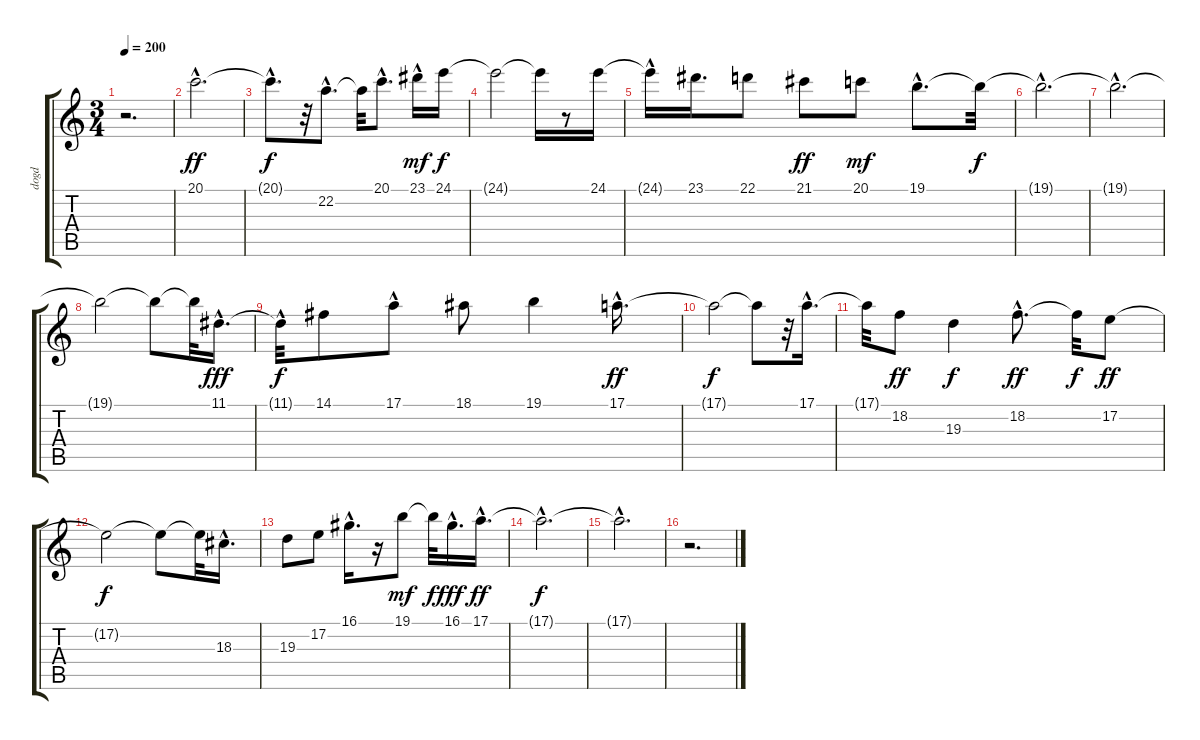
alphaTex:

\track ("dogd" "dogd") {instrument flute}
\staff {score tabs}
\tuning (E4 B3 G3 D3 A2 E2) {hide}
\ts (3 4)
\tempo 200
\clef g2
\ks c
r.2{d dy ff instrument flute} |
20.1{hac}.2{d} |
20.1{hac t}.8{d dy f} r.32 22.2{hac}.8{d} 22.2{t}.32 20.1{hac}.8{d} 23.1{hac}.16{dy mf} 24.1.16{dy f} |
24.1{t}.2 24.1{t}.16 r.8 24.1.16 |
24.1{hac t}.16 23.1.16{d} 22.1.8 21.1.8{dy ff} 20.1.8{dy mf} 19.1{hac}.8{d} 19.1{t}.32{dy f} |
19.1{hac t}.2{d} |
19.1{hac t}.2{d} |
19.1{t}.2 19.1{t}.8 19.1{t}.32 11.1{hac}.16{d dy fff} |
11.1{hac t}.32{dy f} 14.1.8 17.1{hac}.8 18.1.8 19.1.4 17.1{hac}.16{d dy ff} |
17.1{t}.2{dy f} 17.1{t}.8 r.32 17.1{hac}.16{d} |
17.1{t}.32 18.2.8{dy ff} 19.3.4{dy f} 18.2{hac}.8{d dy ff} 18.2{t}.32{dy f} 17.2.8{dy ff} |
17.2{t}.2{dy f} 17.2{t}.8 17.2{t}.32 18.3{hac}.16{d} |
19.3.8 17.2.8 16.1{hac}.16{d} r.16 19.1.8{dy mf} 19.1{t}.32{dy f} 16.1{hac}.16{d dy fff} 17.1{hac}.16{d dy ff} |
17.1{hac t}.2{d dy f} |
17.1{hac t}.2{d} |
r.2{d}
